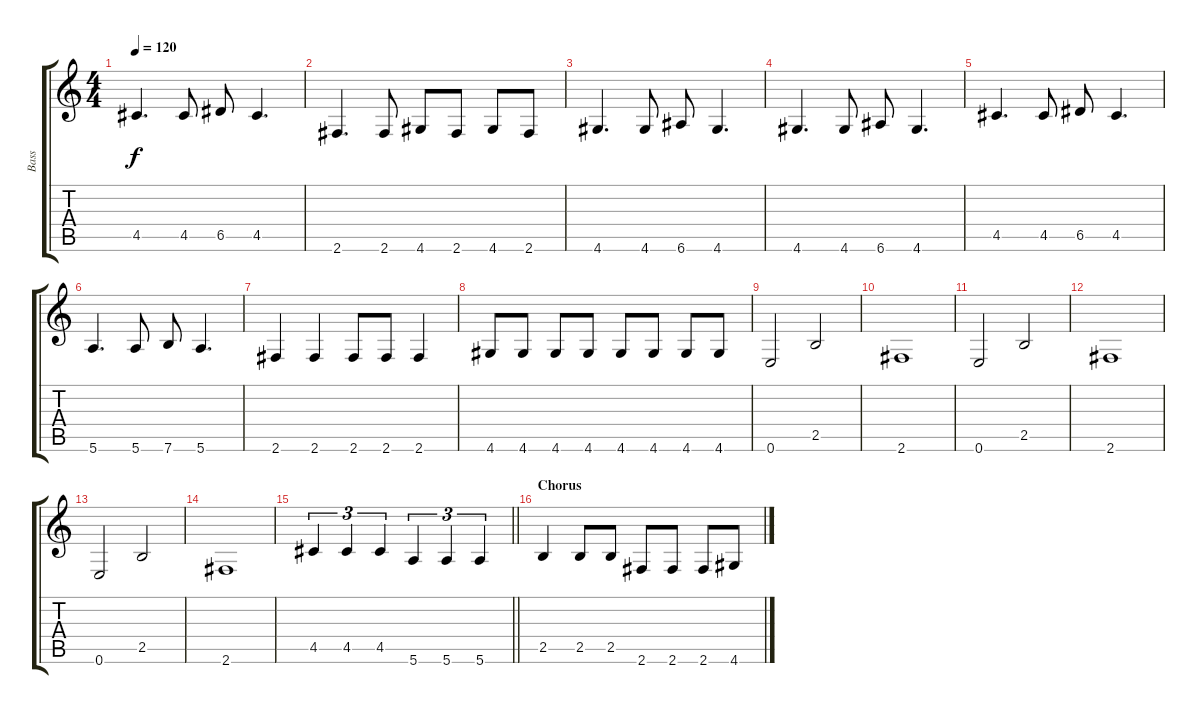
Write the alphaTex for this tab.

\track ("Bass" "Bass") {instrument electricbassfinger}
\staff {score tabs}
\tuning (E4 B3 G3 D3 A2 E2) {hide}
\ts (4 4)
\tempo 120
\clef g2
\ks c
4.5.4{d dy f} 4.5.8 6.5.8 4.5.4{d} |
2.6.4{d} 2.6.8 4.6.8 2.6.8 4.6.8 2.6.8 |
4.6.4{d} 4.6.8 6.6.8 4.6.4{d} |
4.6.4{d} 4.6.8 6.6.8 4.6.4{d} |
4.5.4{d} 4.5.8 6.5.8 4.5.4{d} |
5.6.4{d} 5.6.8 7.6.8 5.6.4{d} |
2.6.4 2.6.4 2.6.8 2.6.8 2.6.4 |
4.6.8 4.6.8 4.6.8 4.6.8 4.6.8 4.6.8 4.6.8 4.6.8 |
0.6.2 2.5.2 |
2.6.1 |
0.6.2 2.5.2 |
2.6.1 |
0.6.2 2.5.2 |
2.6.1 |
\barLineRight lightlight
4.5.4{tu (3 2)} 4.5.4{tu (3 2)} 4.5.4{tu (3 2)} 5.6.4{tu (3 2)} 5.6.4{tu (3 2)} 5.6.4{tu (3 2)} |
\section ("" "Chorus")
2.5.4 2.5.8 2.5.8 2.6.8 2.6.8 2.6.8 4.6.8
